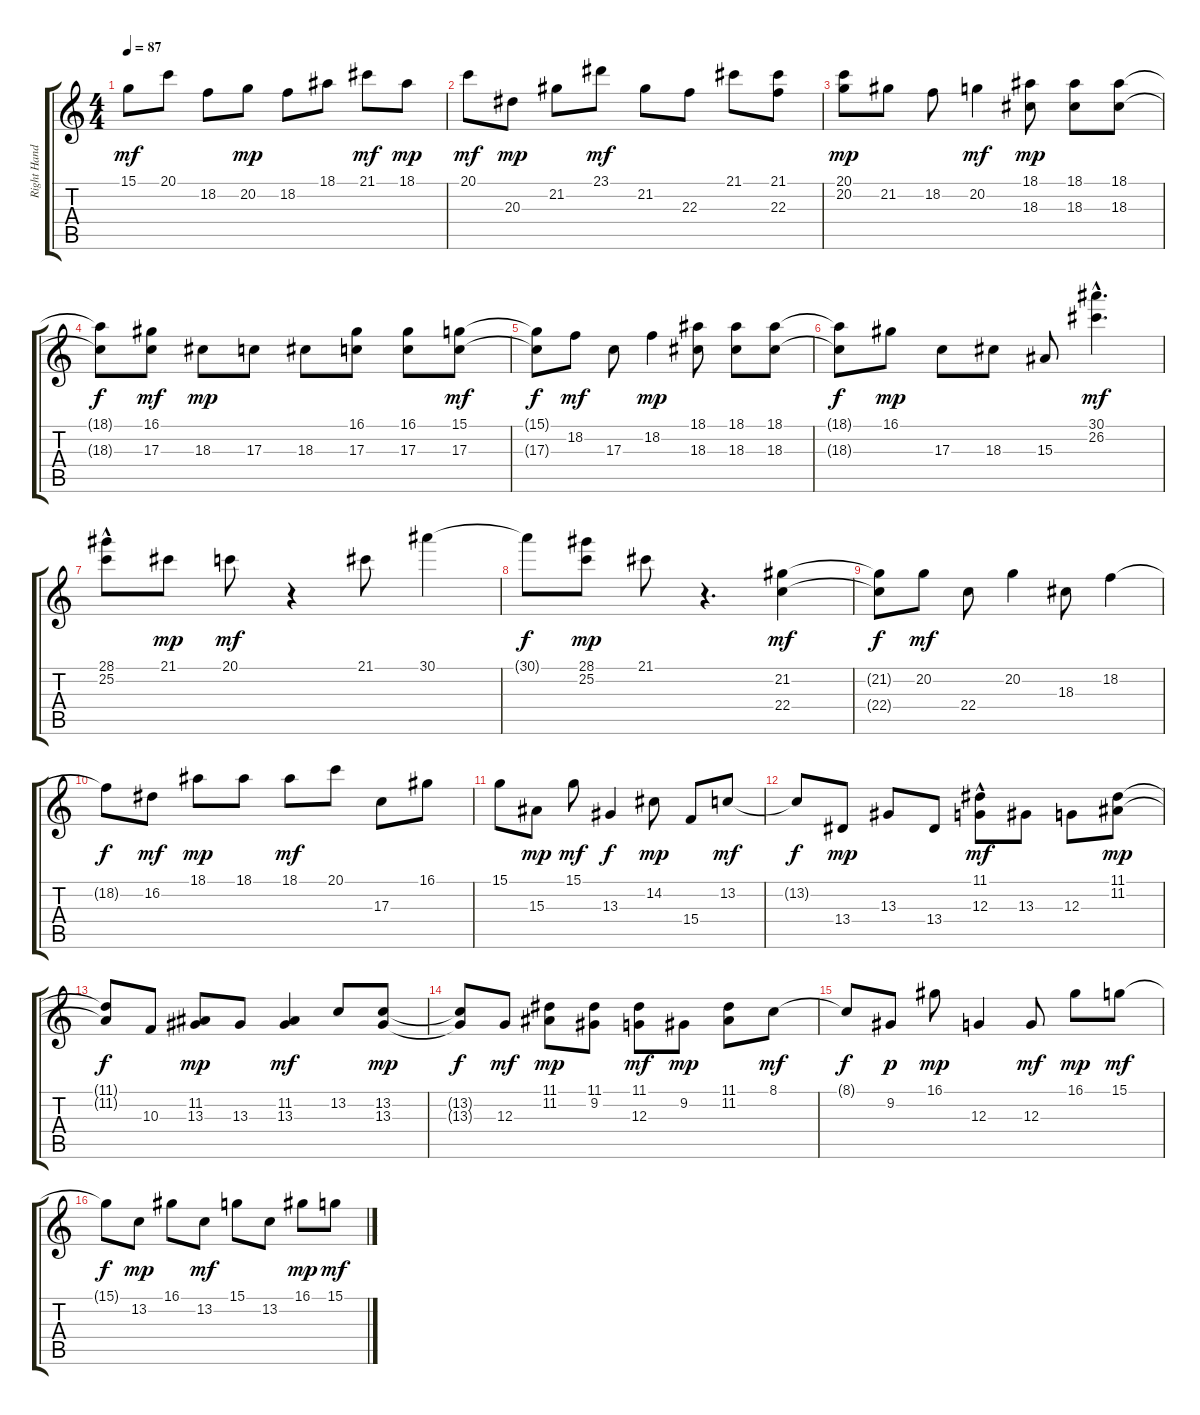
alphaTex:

\track ("Right Hand" "Right Hand") {instrument acousticgrandpiano}
\staff {score tabs}
\tuning (E4 B3 G3 D3 A2 E2) {hide}
\ts (4 4)
\tempo 87
\clef g2
\ks c
15.1.8{dy mf} 20.1.8 18.2.8 20.2.8{dy mp} 18.2.8 18.1.8 21.1.8{dy mf} 18.1.8{dy mp} |
20.1.8{dy mf} 20.3.8{dy mp} 21.2.8 23.1.8{dy mf} 21.2.8 22.3.8 21.1.8 (21.1 22.3).8 |
(20.1 20.2).8{dy mp} 21.2.8 18.2.8 20.2.4{dy mf} (18.1 18.3).8{dy mp} (18.1 18.3).8 (18.1 18.3).8 |
(18.1{t} 18.3{t}).8{dy f} (16.1 17.3).8{dy mf} 18.3.8{dy mp} 17.3.8 18.3.8 (16.1 17.3).8 (16.1 17.3).8 (15.1 17.3).8{dy mf} |
(15.1{t} 17.3{t}).8{dy f} 18.2.8{dy mf} 17.3.8 18.2.4{dy mp} (18.1 18.3).8 (18.1 18.3).8 (18.1 18.3).8 |
(18.1{t} 18.3{t}).8{dy f} 16.1.8{dy mp} 17.3.8 18.3.8 15.3.8 (30.1{hac} 26.2{hac}).4{d dy mf} |
(28.1{hac} 25.2).8 21.1.8{dy mp} 20.1.8{dy mf} r.4 21.1.8 30.1.4 |
30.1{t}.8{dy f} (28.1 25.2).8{dy mp} 21.1.8 r.4{d} (21.2 22.4).4{dy mf} |
(21.2{t} 22.4{t}).8{dy f} 20.2.8{dy mf} 22.4.8 20.2.4 18.3.8 18.2.4 |
18.2{t}.8{dy f} 16.2.8{dy mf} 18.1.8{dy mp} 18.1.8 18.1.8{dy mf} 20.1.8 17.3.8 16.1.8 |
15.1.8 15.3.8{dy mp} 15.1.8{dy mf} 13.3.4{dy f} 14.2.8{dy mp} 15.4.8 13.2.8{dy mf} |
13.2{t}.8{dy f} 13.4.8{dy mp} 13.3.8 13.4.8 (11.1{hac} 12.3).8{dy mf} 13.3.8 12.3.8 (11.1 11.2).8{dy mp} |
(11.1{t} 11.2{t}).8{dy f} 10.3.8 (11.2 13.3).8{dy mp} 13.3.8 (11.2 13.3).4{dy mf} 13.2.8 (13.2 13.3).8{dy mp} |
(13.2{t} 13.3{t}).8{dy f} 12.3.8{dy mf} (11.1 11.2).8{dy mp} (11.1 9.2).8 (11.1 12.3).8{dy mf} 9.2.8{dy mp} (11.1 11.2).8 8.1.8{dy mf} |
8.1{t}.8{dy f} 9.2.8{dy p} 16.1.8{dy mp} 12.3.4 12.3.8{dy mf} 16.1.8{dy mp} 15.1.8{dy mf} |
15.1{t}.8{dy f} 13.2.8{dy mp} 16.1.8 13.2.8{dy mf} 15.1.8 13.2.8 16.1.8{dy mp} 15.1.8{dy mf}
